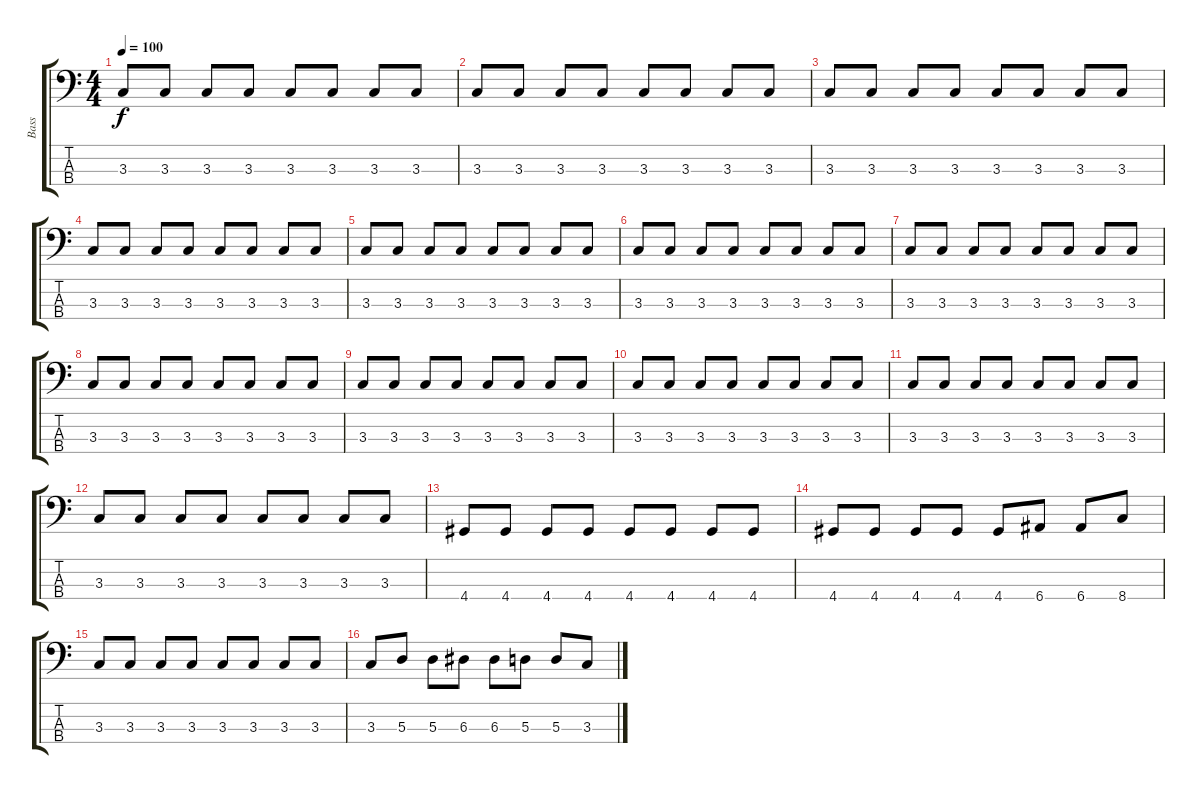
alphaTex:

\track ("Bass" "Bass") {instrument electricbassfinger}
\staff {score tabs}
\tuning (G2 D2 A1 E1) {hide}
\ts (4 4)
\tempo 100
\clef f4
\ks c
3.3.8{dy f} 3.3.8 3.3.8 3.3.8 3.3.8 3.3.8 3.3.8 3.3.8 |
3.3.8 3.3.8 3.3.8 3.3.8 3.3.8 3.3.8 3.3.8 3.3.8 |
3.3.8 3.3.8 3.3.8 3.3.8 3.3.8 3.3.8 3.3.8 3.3.8 |
3.3.8 3.3.8 3.3.8 3.3.8 3.3.8 3.3.8 3.3.8 3.3.8 |
3.3.8 3.3.8 3.3.8 3.3.8 3.3.8 3.3.8 3.3.8 3.3.8 |
3.3.8 3.3.8 3.3.8 3.3.8 3.3.8 3.3.8 3.3.8 3.3.8 |
3.3.8 3.3.8 3.3.8 3.3.8 3.3.8 3.3.8 3.3.8 3.3.8 |
3.3.8 3.3.8 3.3.8 3.3.8 3.3.8 3.3.8 3.3.8 3.3.8 |
3.3.8 3.3.8 3.3.8 3.3.8 3.3.8 3.3.8 3.3.8 3.3.8 |
3.3.8 3.3.8 3.3.8 3.3.8 3.3.8 3.3.8 3.3.8 3.3.8 |
3.3.8 3.3.8 3.3.8 3.3.8 3.3.8 3.3.8 3.3.8 3.3.8 |
3.3.8 3.3.8 3.3.8 3.3.8 3.3.8 3.3.8 3.3.8 3.3.8 |
4.4.8 4.4.8 4.4.8 4.4.8 4.4.8 4.4.8 4.4.8 4.4.8 |
4.4.8 4.4.8 4.4.8 4.4.8 4.4.8 6.4.8 6.4.8 8.4.8 |
3.3.8 3.3.8 3.3.8 3.3.8 3.3.8 3.3.8 3.3.8 3.3.8 |
3.3.8 5.3.8 5.3.8 6.3.8 6.3.8 5.3.8 5.3.8 3.3.8
